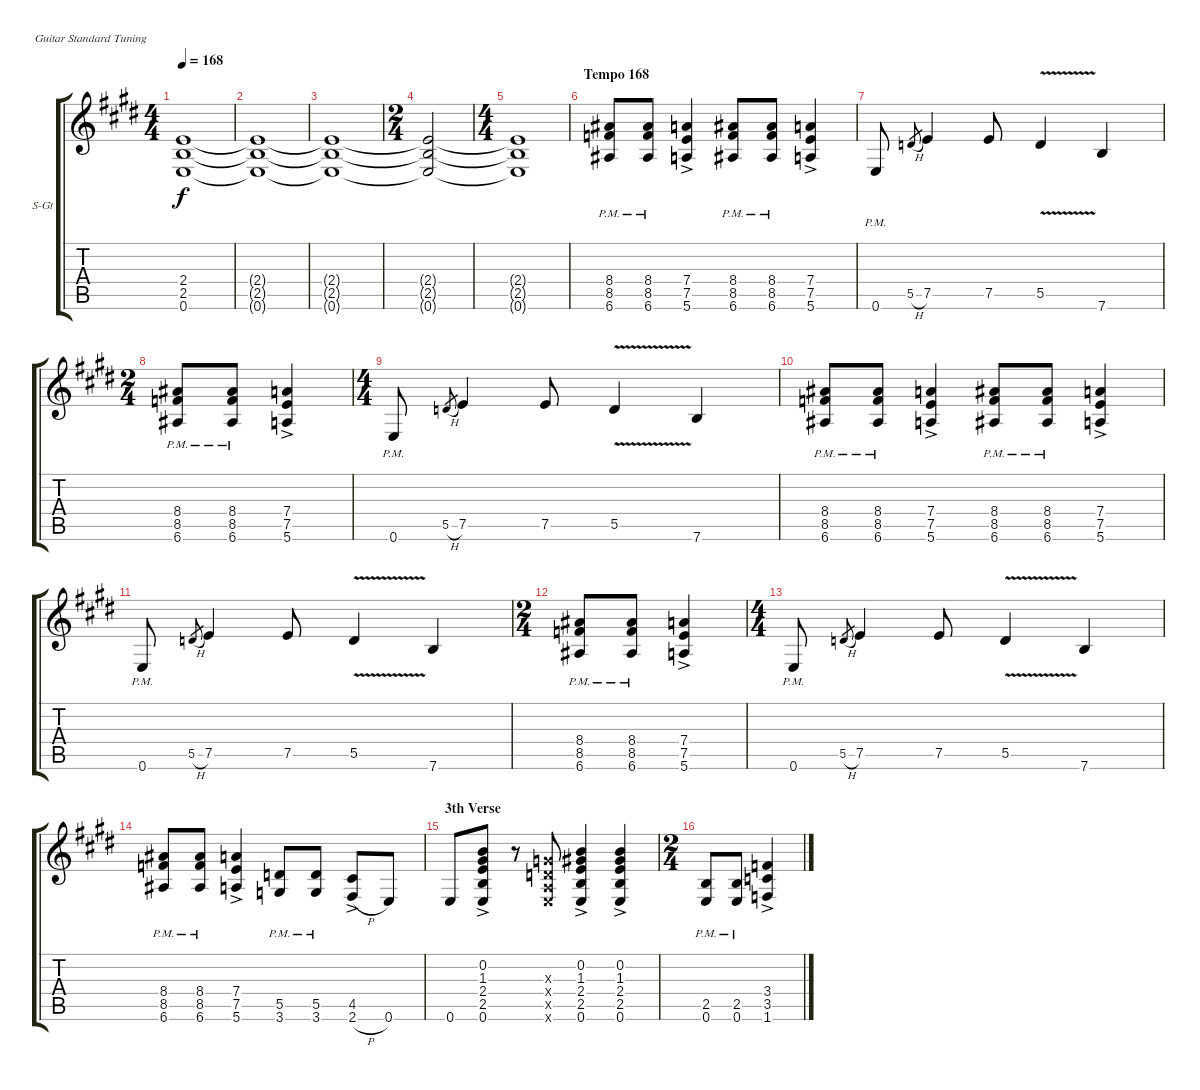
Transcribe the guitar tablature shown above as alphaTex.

\bracketExtendMode groupsimilarinstruments
\firstSystemTrackNameOrientation horizontal
\otherSystemsTrackNameOrientation horizontal
\track ("Guitar I" "S-Gt") {instrument acousticguitarsteel}
\staff {score tabs}
\tuning (E4 B3 G3 D3 A2 E2)
\ts (4 4)
\tempo 168
\clef g2
\scale
1.07818
\ks e
(2.4{t} 2.5{t} 0.6{t}).1{dy f} |
\scale
0.921816 (2.4{t} 2.5{t} 0.6{t}).1 |
\scale
1.07818 (2.4{t} 2.5{t} 0.6{t}).1 |
\ts (2 4)
\scale
0.921816 (2.4{t} 2.5{t} 0.6{t}).2 |
\ts (4 4)
\scale
1.10845 (2.4{t} 2.5{t} 0.6{t}).1 |
\section ("" "Tempo 168")
\scale
0.891551 (8.5{pm} 6.6{pm} 8.4{pm}).8 (8.5{pm} 6.6{pm} 8.4{pm}).8 (7.4 7.5 5.6{ac}).4 (8.5{pm} 6.6{pm} 8.4{pm}).8 (8.5{pm} 6.6{pm} 8.4{pm}).8 (7.4 7.5 5.6{ac}).4 |
\scale
1.07818 0.6{pm}.8 5.5{h}.8{gr} 7.5.4 7.5.8 5.5{v}.4 7.6.4 |
\ts (2 4)
\scale
0.921816 (8.5{pm} 6.6{pm} 8.4{pm}).8 (8.5{pm} 6.6{pm} 8.4{pm}).8 (7.4 7.5 5.6{ac}).4 |
\ts (4 4)
\scale
1.10845 0.6{pm}.8 5.5{h}.8{gr} 7.5.4 7.5.8 5.5{v}.4 7.6.4 |
\scale
0.891551 (8.5{pm} 6.6{pm} 8.4{pm}).8 (8.5{pm} 6.6{pm} 8.4{pm}).8 (7.4 7.5 5.6{ac}).4 (8.5{pm} 6.6{pm} 8.4{pm}).8 (8.5{pm} 6.6{pm} 8.4{pm}).8 (7.4 7.5 5.6{ac}).4 |
\scale
1.07818 0.6{pm}.8 5.5{h}.8{gr} 7.5.4 7.5.8 5.5{v}.4 7.6.4 |
\ts (2 4)
\scale
0.921816 (8.5{pm} 6.6{pm} 8.4{pm}).8 (8.5{pm} 6.6{pm} 8.4{pm}).8 (7.4 7.5 5.6{ac}).4 |
\ts (4 4)
\scale
1.10845 0.6{pm}.8 5.5{h}.8{gr} 7.5.4 7.5.8 5.5{v}.4 7.6.4 |
\scale
0.891551 (8.5{pm} 6.6{pm} 8.4{pm}).8 (8.5{pm} 6.6{pm} 8.4{pm}).8 (7.4 7.5 5.6{ac}).4 (3.6{pm} 5.5{pm}).8 (3.6{pm} 5.5{pm}).8 (2.6{h} 4.5{ac}).8 0.6.8 |
\section ("" "3th Verse")
\scale
1.07818 0.6.8 (2.4{ac} 2.5{ac} 0.6{ac} 1.3{ac} 0.2{ac}).8 r.8 (0.4{x} 0.5{x} 0.6{x} 0.3{x}).8 (2.4{ac} 2.5{ac} 0.6{ac} 0.2{ac} 1.3{ac}).4 (2.4{ac} 2.5{ac} 0.6{ac} 0.2{ac} 1.3{ac}).4 |
\ts (2 4)
\scale
0.921816 (0.6{pm} 2.5{pm}).8 (0.6{pm} 2.5{pm}).8 (3.4 3.5 1.6{ac}).4
